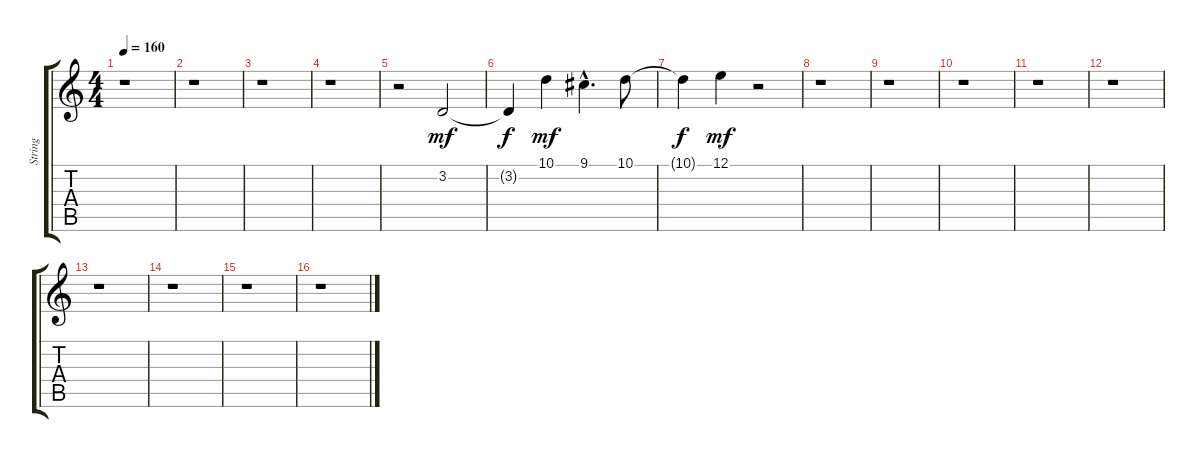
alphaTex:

\track ("String" "String") {instrument stringensemble1}
\staff {score tabs}
\tuning (E4 B3 G3 D3 A2 E2) {hide}
\ts (4 4)
\tempo 160
\clef g2
\ks c
r.1{dy f} |
r.1 |
r.1 |
r.1 |
r.2 3.2.2{dy mf} |
3.2{t}.4{dy f} 10.1.4{dy mf} 9.1{hac}.4{d} 10.1.8 |
10.1{t}.4{dy f} 12.1.4{dy mf} r.2 |
r.1 |
r.1 |
r.1 |
r.1 |
r.1 |
r.1 |
r.1 |
r.1 |
r.1
